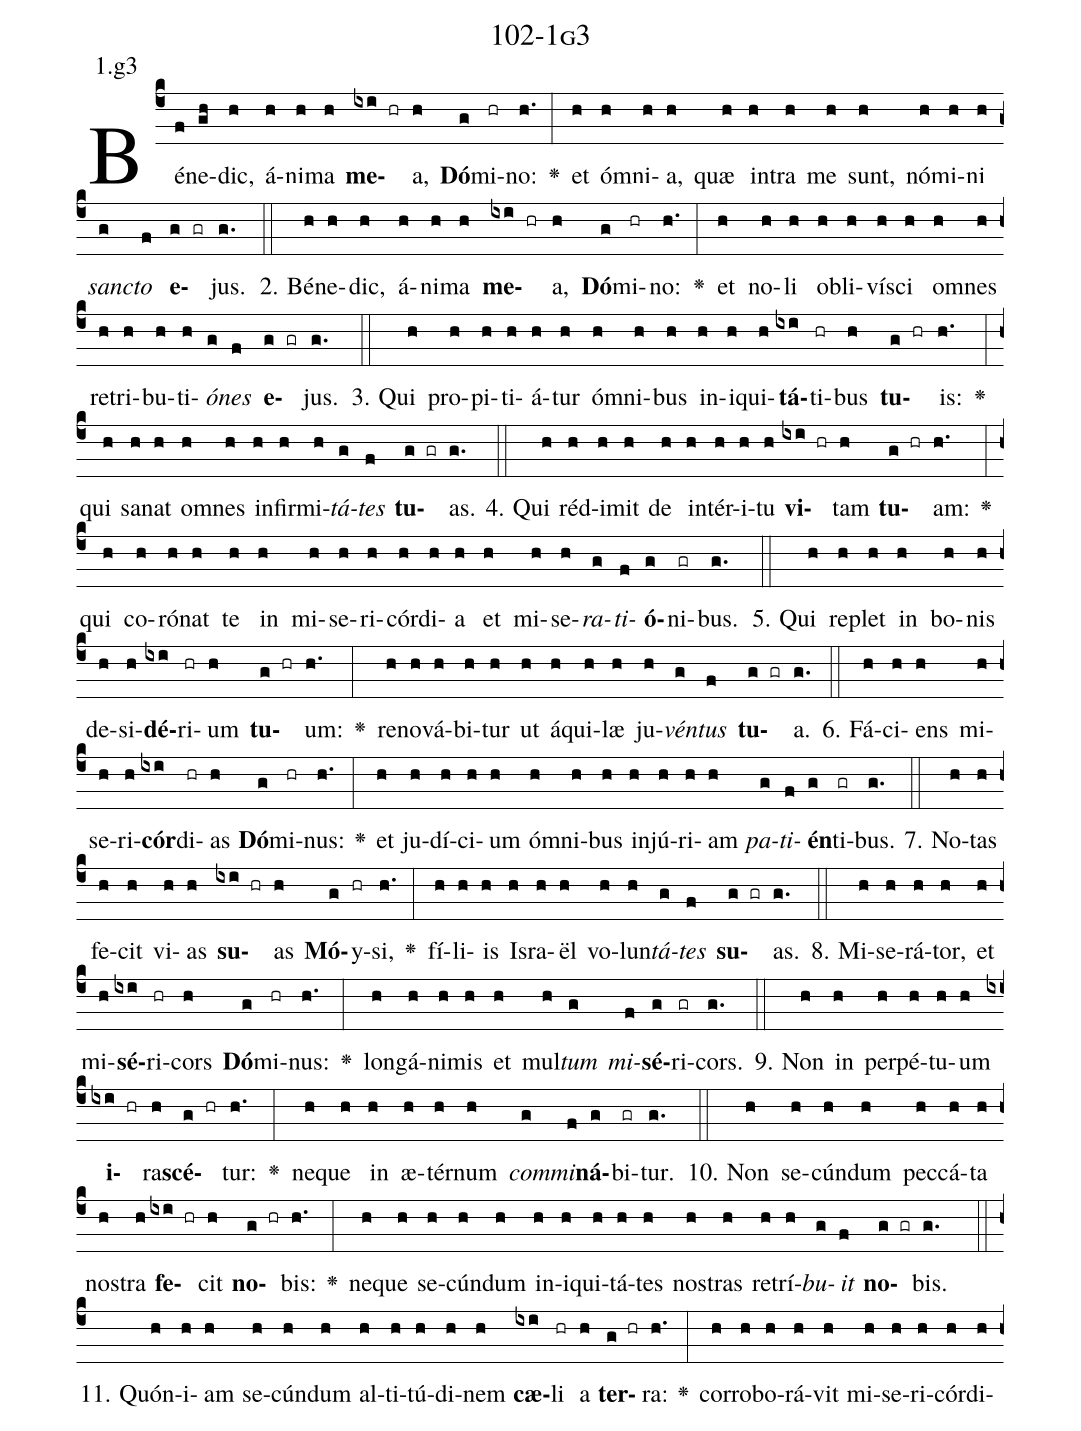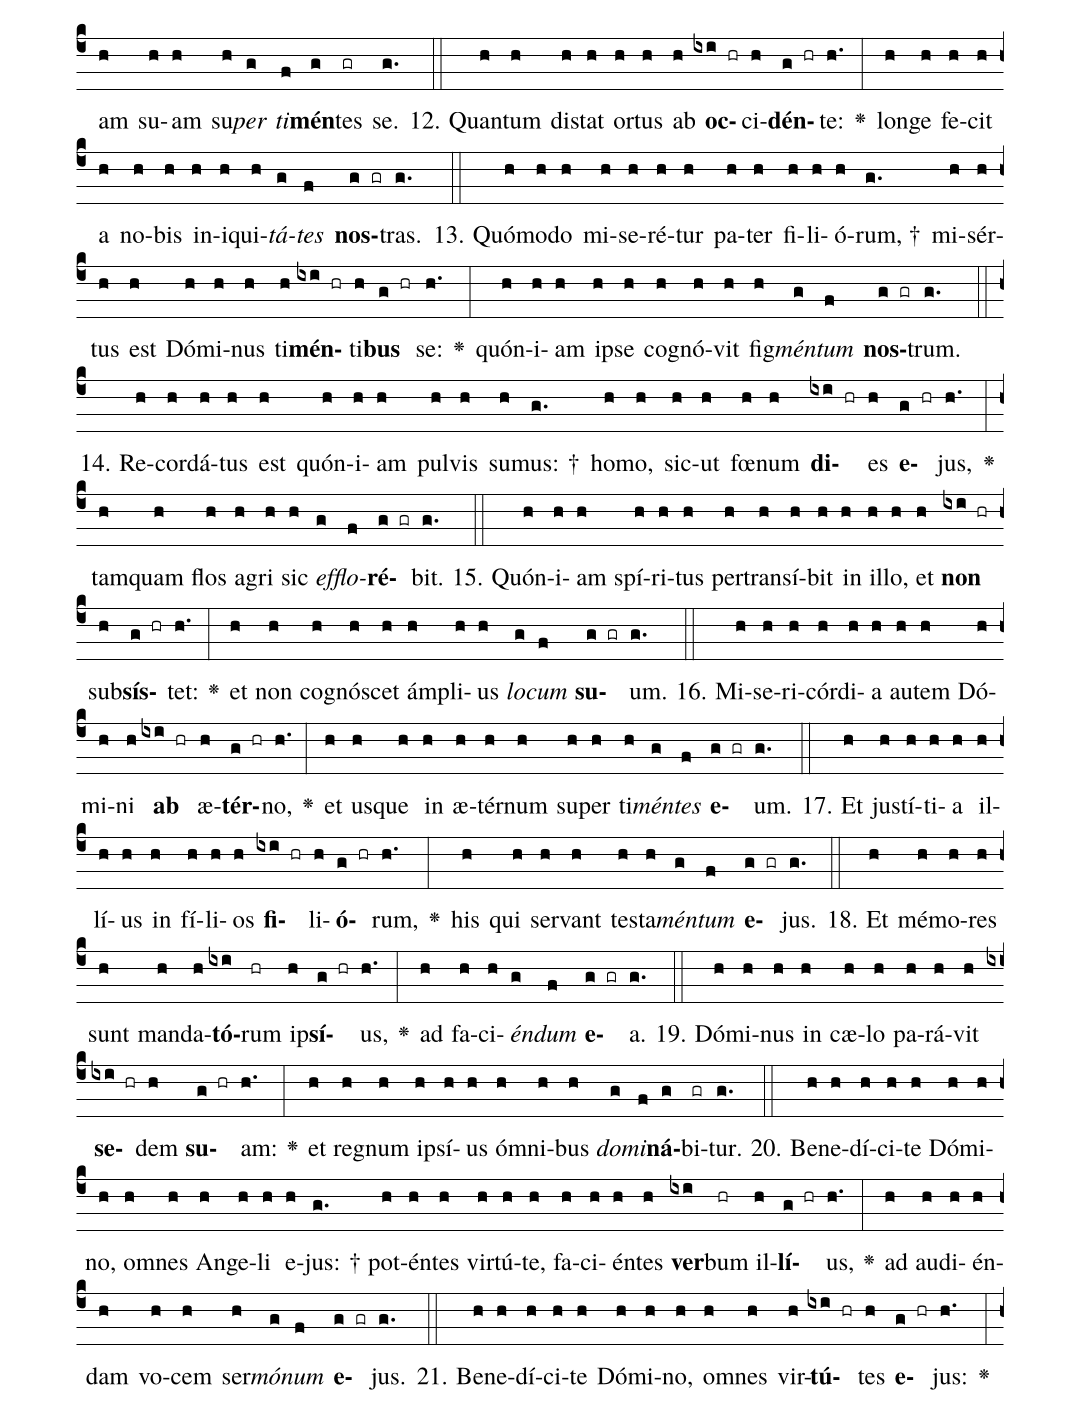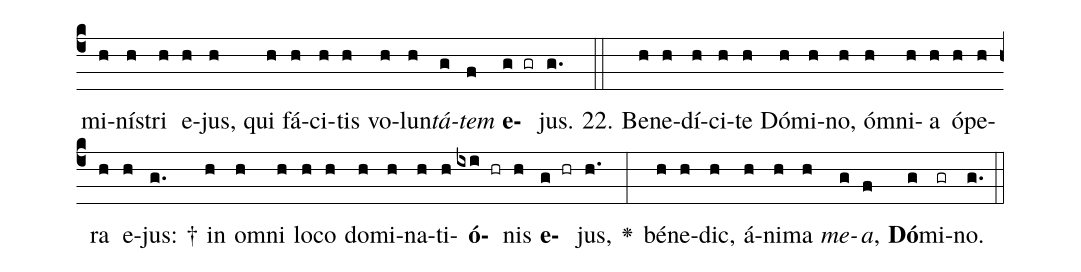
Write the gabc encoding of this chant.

name: 102-1g3;
annotation: 1.g3;
%%
(c4)Bé(f)ne(gh)dic,(h) á(h)ni(h)ma(h) <b>me</b>(ixi hr)a,(h) <b>Dó</b>(g)mi(hr)no:(h.) <v>\greheightstar</v>(:) et(h) óm(h)ni(h)a,(h) quæ(h) in(h)tra(h) me(h) sunt,(h) nó(h)mi(h)ni(h) <i>sanc</i>(g)<i>to</i>(f) <b>e</b>(g gr)jus.(g.) (::)
2. Bé(h)ne(h)dic,(h) á(h)ni(h)ma(h) <b>me</b>(ixi hr)a,(h) <b>Dó</b>(g)mi(hr)no:(h.) <v>\greheightstar</v>(:) et(h) no(h)li(h) ob(h)li(h)ví(h)sci(h) om(h)nes(h) re(h)tri(h)bu(h)ti(h)<i>ó</i>(g)<i>nes</i>(f) <b>e</b>(g gr)jus.(g.) (::)
3. Qui(h) pro(h)pi(h)ti(h)á(h)tur(h) óm(h)ni(h)bus(h) in(h)i(h)qui(h)<b>tá</b>(ixi)ti(hr)bus(h) <b>tu</b>(g hr)is:(h.) <v>\greheightstar</v>(:) qui(h) sa(h)nat(h) om(h)nes(h) in(h)fir(h)mi(h)<i>tá</i>(g)<i>tes</i>(f) <b>tu</b>(g gr)as.(g.) (::)
4. Qui(h) réd(h)i(h)mit(h) de(h) in(h)tér(h)i(h)tu(h) <b>vi</b>(ixi hr)tam(h) <b>tu</b>(g hr)am:(h.) <v>\greheightstar</v>(:) qui(h) co(h)ró(h)nat(h) te(h) in(h) mi(h)se(h)ri(h)cór(h)di(h)a(h) et(h) mi(h)se(h)<i>ra</i>(g)<i>ti</i>(f)<b>ó</b>(g)ni(gr)bus.(g.) (::)
5. Qui(h) re(h)plet(h) in(h) bo(h)nis(h) de(h)si(h)<b>dé</b>(ixi)ri(hr)um(h) <b>tu</b>(g hr)um:(h.) <v>\greheightstar</v>(:) re(h)no(h)vá(h)bi(h)tur(h) ut(h) á(h)qui(h)læ(h) ju(h)<i>vén</i>(g)<i>tus</i>(f) <b>tu</b>(g gr)a.(g.) (::)
6. Fá(h)ci(h)ens(h) mi(h)se(h)ri(h)<b>cór</b>(ixi)di(hr)as(h) <b>Dó</b>(g)mi(hr)nus:(h.) <v>\greheightstar</v>(:) et(h) ju(h)dí(h)ci(h)um(h) óm(h)ni(h)bus(h) in(h)jú(h)ri(h)am(h) <i>pa</i>(g)<i>ti</i>(f)<b>én</b>(g)ti(gr)bus.(g.) (::)
7. No(h)tas(h) fe(h)cit(h) vi(h)as(h) <b>su</b>(ixi hr)as(h) <b>Mó</b>(g)y(hr)si,(h.) <v>\greheightstar</v>(:) fí(h)li(h)is(h) Is(h)ra(h)ël(h) vo(h)lun(h)<i>tá</i>(g)<i>tes</i>(f) <b>su</b>(g gr)as.(g.) (::)
8. Mi(h)se(h)rá(h)tor,(h) et(h) mi(h)<b>sé</b>(ixi)ri(hr)cors(h) <b>Dó</b>(g)mi(hr)nus:(h.) <v>\greheightstar</v>(:) long(h)á(h)ni(h)mis(h) et(h) mul(h)<i>tum</i>(g) <i>mi</i>(f)<b>sé</b>(g)ri(gr)cors.(g.) (::)
9. Non(h) in(h) per(h)pé(h)tu(h)um(h) <b>i</b>(ixi hr)ra(h)<b>scé</b>(g hr)tur:(h.) <v>\greheightstar</v>(:) ne(h)que(h) in(h) æ(h)tér(h)num(h) <i>com</i>(g)<i>mi</i>(f)<b>ná</b>(g)bi(gr)tur.(g.) (::)
10. Non(h) se(h)cún(h)dum(h) pec(h)cá(h)ta(h) nos(h)tra(h) <b>fe</b>(ixi hr)cit(h) <b>no</b>(g hr)bis:(h.) <v>\greheightstar</v>(:) ne(h)que(h) se(h)cún(h)dum(h) in(h)i(h)qui(h)tá(h)tes(h) nos(h)tras(h) re(h)trí(h)<i>bu</i>(g)<i>it</i>(f) <b>no</b>(g gr)bis.(g.) (::)
11. Quón(h)i(h)am(h) se(h)cún(h)dum(h) al(h)ti(h)tú(h)di(h)nem(h) <b>cæ</b>(ixi)li(hr) a(h) <b>ter</b>(g hr)ra:(h.) <v>\greheightstar</v>(:) cor(h)ro(h)bo(h)rá(h)vit(h) mi(h)se(h)ri(h)cór(h)di(h)am(h) su(h)am(h) su(h)<i>per</i>(g) <i>ti</i>(f)<b>mén</b>(g)tes(gr) se.(g.) (::)
12. Quan(h)tum(h) di(h)stat(h) or(h)tus(h) ab(h) <b>oc</b>(ixi hr)ci(h)<b>dén</b>(g hr)te:(h.) <v>\greheightstar</v>(:) lon(h)ge(h) fe(h)cit(h) a(h) no(h)bis(h) in(h)i(h)qui(h)<i>tá</i>(g)<i>tes</i>(f) <b>nos</b>(g gr)tras.(g.) (::)
13. Quó(h)mo(h)do(h) mi(h)se(h)ré(h)tur(h) pa(h)ter(h) fi(h)li(h)ó(h)rum, †(g.) mi(h)sér(h)tus(h) est(h) Dó(h)mi(h)nus(h) ti(h)<b>mén</b>(ixi hr)ti(h)<b>bus</b>(g hr) se:(h.) <v>\greheightstar</v>(:) quón(h)i(h)am(h) ip(h)se(h) co(h)gnó(h)vit(h) fig(h)<i>mén</i>(g)<i>tum</i>(f) <b>nos</b>(g gr)trum.(g.) (::)
14. Re(h)cor(h)dá(h)tus(h) est(h) quón(h)i(h)am(h) pul(h)vis(h) su(h)mus: †(g.) ho(h)mo,(h) sic(h)ut(h) fœ(h)num(h) <b>di</b>(ixi hr)es(h) <b>e</b>(g hr)jus,(h.) <v>\greheightstar</v>(:) tam(h)quam(h) flos(h) a(h)gri(h) sic(h) <i>ef</i>(g)<i>flo</i>(f)<b>ré</b>(g gr)bit.(g.) (::)
15. Quón(h)i(h)am(h) spí(h)ri(h)tus(h) per(h)trans(h)í(h)bit(h) in(h) il(h)lo,(h) et(h) <b>non</b>(ixi hr) sub(h)<b>sís</b>(g hr)tet:(h.) <v>\greheightstar</v>(:) et(h) non(h) co(h)gnó(h)scet(h) ám(h)pli(h)us(h) <i>lo</i>(g)<i>cum</i>(f) <b>su</b>(g gr)um.(g.) (::)
16. Mi(h)se(h)ri(h)cór(h)di(h)a(h) au(h)tem(h) Dó(h)mi(h)ni(h) <b>ab</b>(ixi hr) æ(h)<b>tér</b>(g hr)no,(h.) <v>\greheightstar</v>(:) et(h) us(h)que(h) in(h) æ(h)tér(h)num(h) su(h)per(h) ti(h)<i>mén</i>(g)<i>tes</i>(f) <b>e</b>(g gr)um.(g.) (::)
17. Et(h) jus(h)tí(h)ti(h)a(h) il(h)lí(h)us(h) in(h) fí(h)li(h)os(h) <b>fi</b>(ixi hr)li(h)<b>ó</b>(g hr)rum,(h.) <v>\greheightstar</v>(:) his(h) qui(h) ser(h)vant(h) tes(h)ta(h)<i>mén</i>(g)<i>tum</i>(f) <b>e</b>(g gr)jus.(g.) (::)
18. Et(h) mé(h)mo(h)res(h) sunt(h) man(h)da(h)<b>tó</b>(ixi)rum(hr) ip(h)<b>sí</b>(g hr)us,(h.) <v>\greheightstar</v>(:) ad(h) fa(h)ci(h)<i>én</i>(g)<i>dum</i>(f) <b>e</b>(g gr)a.(g.) (::)
19. Dó(h)mi(h)nus(h) in(h) cæ(h)lo(h) pa(h)rá(h)vit(h) <b>se</b>(ixi hr)dem(h) <b>su</b>(g hr)am:(h.) <v>\greheightstar</v>(:) et(h) re(h)gnum(h) ip(h)sí(h)us(h) óm(h)ni(h)bus(h) <i>do</i>(g)<i>mi</i>(f)<b>ná</b>(g)bi(gr)tur.(g.) (::)
20. Be(h)ne(h)dí(h)ci(h)te(h) Dó(h)mi(h)no,(h) om(h)nes(h) An(h)ge(h)li(h) e(h)jus: †(g.) pot(h)én(h)tes(h) vir(h)tú(h)te,(h) fa(h)ci(h)én(h)tes(h) <b>ver</b>(ixi)bum(hr) il(h)<b>lí</b>(g hr)us,(h.) <v>\greheightstar</v>(:) ad(h) au(h)di(h)én(h)dam(h) vo(h)cem(h) ser(h)<i>mó</i>(g)<i>num</i>(f) <b>e</b>(g gr)jus.(g.) (::)
21. Be(h)ne(h)dí(h)ci(h)te(h) Dó(h)mi(h)no,(h) om(h)nes(h) vir(h)<b>tú</b>(ixi hr)tes(h) <b>e</b>(g hr)jus:(h.) <v>\greheightstar</v>(:) mi(h)nís(h)tri(h) e(h)jus,(h) qui(h) fá(h)ci(h)tis(h) vo(h)lun(h)<i>tá</i>(g)<i>tem</i>(f) <b>e</b>(g gr)jus.(g.) (::)
22. Be(h)ne(h)dí(h)ci(h)te(h) Dó(h)mi(h)no,(h) óm(h)ni(h)a(h) ó(h)pe(h)ra(h) e(h)jus: †(g.) in(h) om(h)ni(h) lo(h)co(h) do(h)mi(h)na(h)ti(h)<b>ó</b>(ixi hr)nis(h) <b>e</b>(g hr)jus,(h.) <v>\greheightstar</v>(:) bé(h)ne(h)dic,(h) á(h)ni(h)ma(h) <i>me</i>(g)<i>a</i>,(f) <b>Dó</b>(g)mi(gr)no.(g.) (::)
